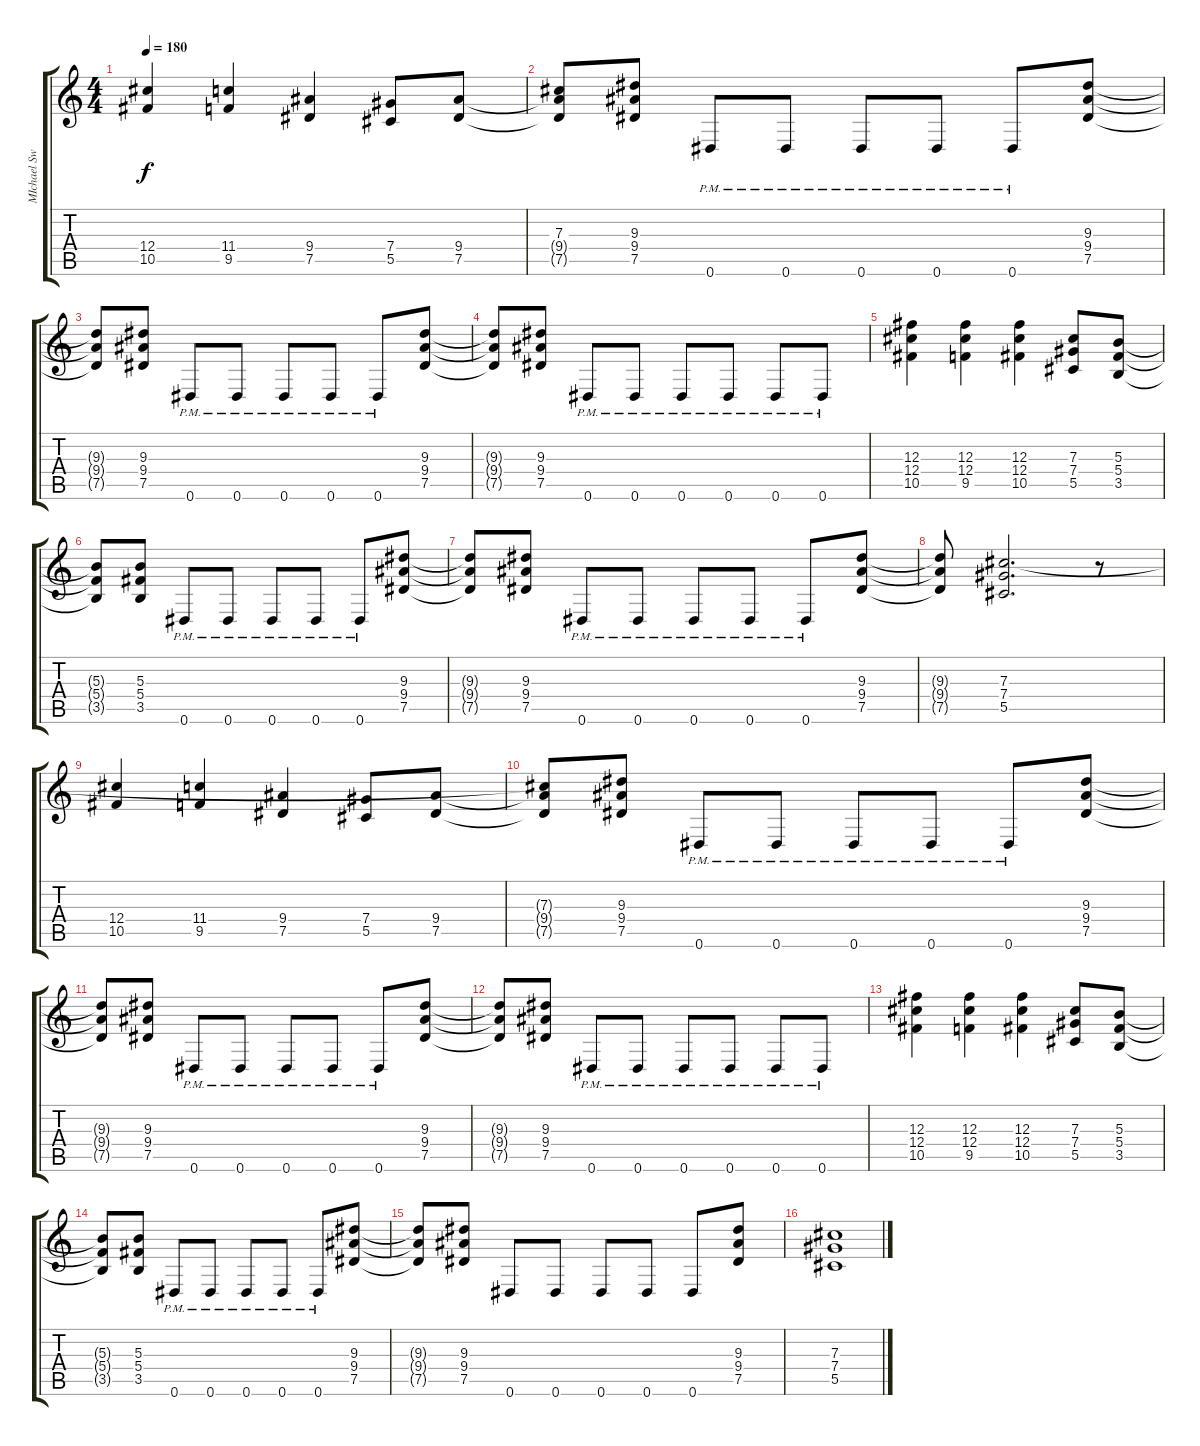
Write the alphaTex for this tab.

\track ("MIchael Sweet Rythm" "MIchael Sw") {instrument distortionguitar}
\staff {score tabs}
\tuning (Eb4 Bb3 Gb3 Db3 Ab2 Eb2) {hide}
\ts (4 4)
\tempo 180
\clef g2
\ks c
(12.4 10.5).4{dy f} (11.4 9.5).4 (9.4 7.5).4 (7.4 5.5).8 (9.4 7.5).8 |
(7.3{t} 9.4{t} 7.5{t}).8 (9.3 9.4 7.5).8 0.6{pm}.8 0.6{pm}.8 0.6{pm}.8 0.6{pm}.8 0.6{pm}.8 (9.3 9.4 7.5).8 |
(9.3{t} 9.4{t} 7.5{t}).8 (9.3 9.4 7.5).8 0.6{pm}.8 0.6{pm}.8 0.6{pm}.8 0.6{pm}.8 0.6{pm}.8 (9.3 9.4 7.5).8 |
(9.3{t} 9.4{t} 7.5{t}).8 (9.3 9.4 7.5).8 0.6{pm}.8 0.6{pm}.8 0.6{pm}.8 0.6{pm}.8 0.6{pm}.8 0.6{pm}.8 |
(12.3 12.4 10.5).4 (12.3 12.4 9.5).4 (12.3 12.4 10.5).4 (7.3 7.4 5.5).8 (5.3 5.4 3.5).8 |
(5.3{t} 5.4{t} 3.5{t}).8 (5.3 5.4 3.5).8 0.6{pm}.8 0.6{pm}.8 0.6{pm}.8 0.6{pm}.8 0.6{pm}.8 (9.3 9.4 7.5).8 |
(9.3{t} 9.4{t} 7.5{t}).8 (9.3 9.4 7.5).8 0.6{pm}.8 0.6{pm}.8 0.6{pm}.8 0.6{pm}.8 0.6{pm}.8 (9.3 9.4 7.5).8 |
(9.3{t} 9.4{t} 7.5{t}).8 (7.3 7.4 5.5).2{d} r.8 |
(12.4 10.5).4 (11.4 9.5).4 (9.4 7.5).4 (7.4 5.5).8 (9.4 7.5).8 |
(7.3{t} 9.4{t} 7.5{t}).8 (9.3 9.4 7.5).8 0.6{pm}.8 0.6{pm}.8 0.6{pm}.8 0.6{pm}.8 0.6{pm}.8 (9.3 9.4 7.5).8 |
(9.3{t} 9.4{t} 7.5{t}).8 (9.3 9.4 7.5).8 0.6{pm}.8 0.6{pm}.8 0.6{pm}.8 0.6{pm}.8 0.6{pm}.8 (9.3 9.4 7.5).8 |
(9.3{t} 9.4{t} 7.5{t}).8 (9.3 9.4 7.5).8 0.6{pm}.8 0.6{pm}.8 0.6{pm}.8 0.6{pm}.8 0.6{pm}.8 0.6{pm}.8 |
(12.3 12.4 10.5).4 (12.3 12.4 9.5).4 (12.3 12.4 10.5).4 (7.3 7.4 5.5).8 (5.3 5.4 3.5).8 |
(5.3{t} 5.4{t} 3.5{t}).8 (5.3 5.4 3.5).8 0.6{pm}.8 0.6{pm}.8 0.6{pm}.8 0.6{pm}.8 0.6{pm}.8 (9.3 9.4 7.5).8 |
(9.3{t} 9.4{t} 7.5{t}).8 (9.3 9.4 7.5).8 0.6.8 0.6.8 0.6.8 0.6.8 0.6.8 (9.3 9.4 7.5).8 |
(7.3 7.4 5.5).1
